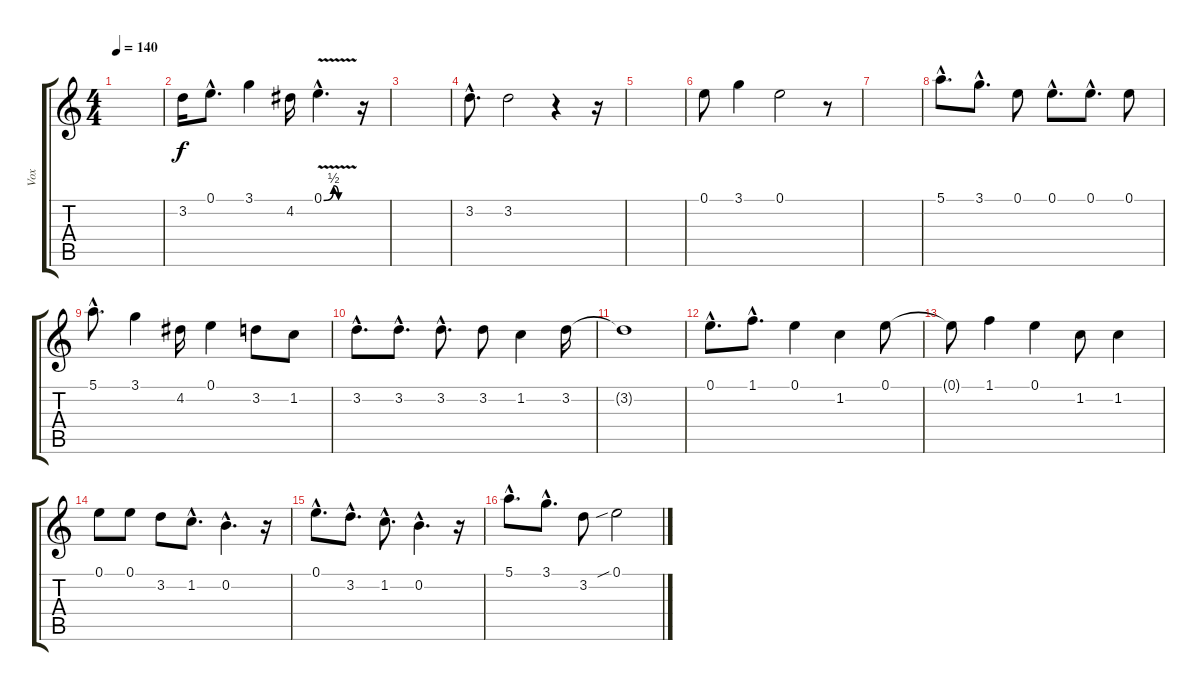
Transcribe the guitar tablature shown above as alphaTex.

\track ("Vox" "Vox") {instrument acousticguitarsteel}
\staff {score tabs}
\tuning (E4 B3 G3 D3 A2 E2) {hide}
\ts (4 4)
\tempo 140
\clef g2
\ks c
|
3.2.16 0.1{hac}.8{d} 3.1.4 4.2.16 0.1{be (custom 0 0 20 2 30 0 60 0) v hac}.4{d} r.16 |
|
3.2{hac}.8{d} 3.2.2 r.4 r.16 |
|
0.1.8 3.1.4 0.1.2 r.8 |
|
5.1{hac}.8{d} 3.1{hac}.8{d} 0.1.8 0.1{hac}.8{d} 0.1{hac}.8{d} 0.1.8 |
5.1{hac}.8{d} 3.1.4 4.2.16 0.1.4 3.2.8 1.2.8 |
3.2{hac}.8{d} 3.2{hac}.8{d} 3.2{hac}.8{d} 3.2.8 1.2.4 3.2.16 |
3.2{t}.1 |
0.1{hac}.8{d} 1.1{hac}.8{d} 0.1.4 1.2.4 0.1.8 |
0.1{t}.8 1.1.4 0.1.4 1.2.8 1.2.4 |
0.1.8 0.1.8 3.2.8 1.2{hac}.8{d} 0.2{hac}.4{d} r.16 |
0.1{hac}.8{d} 3.2{hac}.8{d} 1.2{hac}.8{d} 0.2{hac}.4{d} r.16 |
5.1{hac}.8{d} 3.1{hac}.8{d} 3.2.8 0.1{sib}.2
